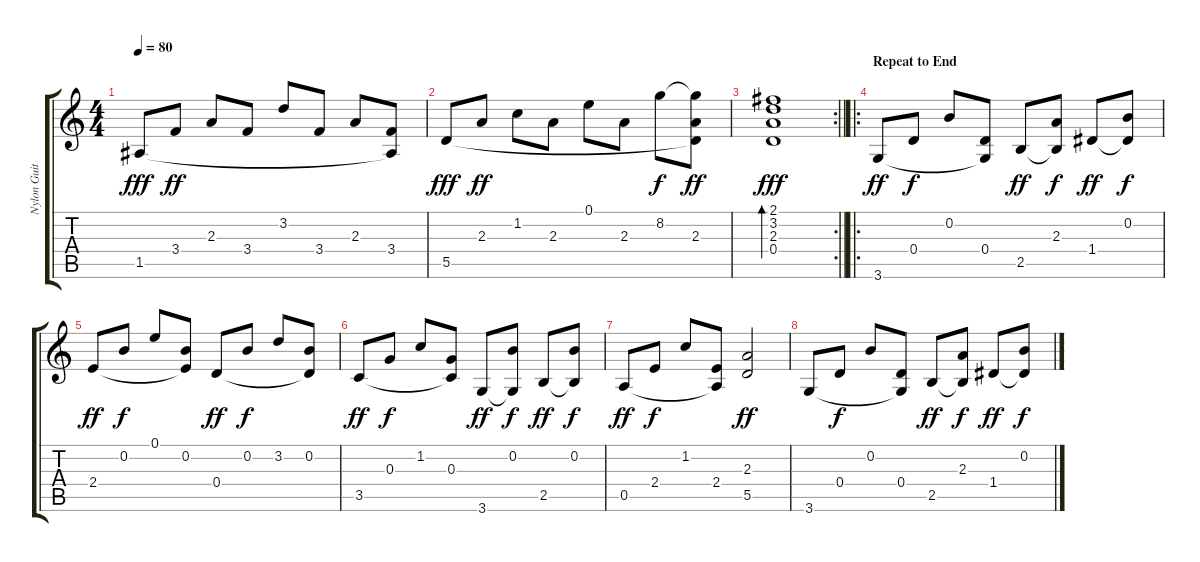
\track ("Nylon Guitar 2" "Nylon Guit") {instrument acousticguitarnylon}
\staff {score tabs}
\tuning (E4 B3 G3 D3 A2 E2) {hide}
\ts (4 4)
\tempo 80
\clef g2
\ks c
1.5.8{dy fff} 3.4.8{dy ff} 2.3.8 3.4.8 3.2.8 3.4.8 2.3.8 (3.4 1.5{t}).8 |
5.5.8{dy fff} 2.3.8{dy ff} 1.2.8 2.3.8 0.1.8 2.3.8 8.2.8{dy f} (8.2{t} 2.3 5.5{t}).8{dy ff} |
\rc 2
\barLineRight lightlight
(2.1 3.2 2.3 0.4).1{bd 240 dy fff volume 6} |
\ro
\section ("" "Repeat to End")
3.6.8{dy ff volume 15} 0.4.8{dy f} 0.2.8 (0.4 3.6{t}).8 2.5.8{dy ff} (2.3 2.5{t}).8{dy f} 1.4.8{dy ff} (0.2 1.4{t}).8{dy f} |
2.4.8{dy ff} 0.2.8{dy f} 0.1.8 (0.2 2.4{t}).8 0.4.8{dy ff} 0.2.8{dy f} 3.2.8 (0.2 0.4{t}).8 |
3.5.8{dy ff} 0.3.8{dy f} 1.2.8 (0.3 3.5{t}).8 3.6.8{dy ff} (0.2 3.6{t}).8{dy f} 2.5.8{dy ff} (0.2 2.5{t}).8{dy f} |
0.5.8{dy ff} 2.4.8{dy f} 1.2.8 (2.4 0.5{t}).8 (2.3 5.5).2{dy ff} |
3.6.8 0.4.8{dy f} 0.2.8 (0.4 3.6{t}).8 2.5.8{dy ff} (2.3 2.5{t}).8{dy f} 1.4.8{dy ff} (0.2 1.4{t}).8{dy f}
